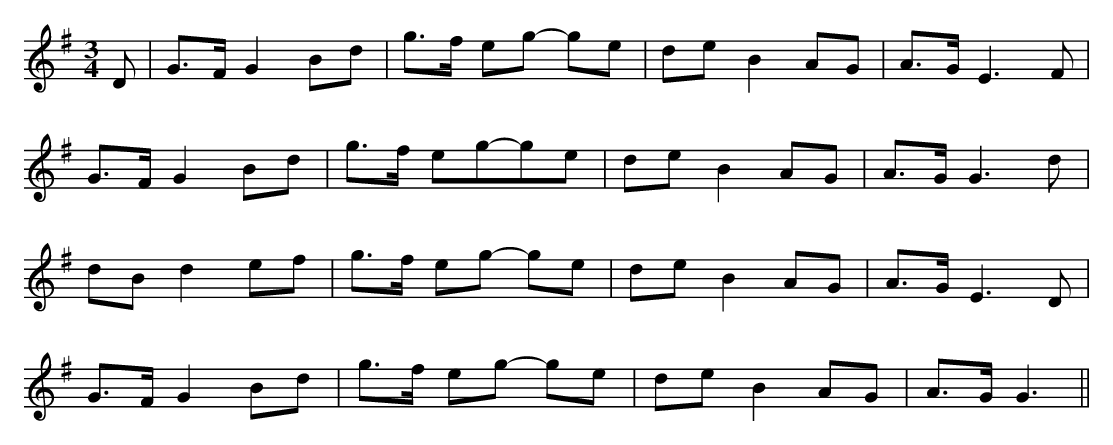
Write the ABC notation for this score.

X:1
M:3/4
K:G
D|G>F G2 Bd|g>f eg- ge|de B2 AG|A>G E3 F|
G>F G2 Bd|g>f eg-ge|de B2 AG|A>GG3d|
dBd2ef|g>f eg- ge|deB2AG|A>GE3D|
G>F G2 Bd|g>f eg- ge|de B2 AG|A>GG3||
